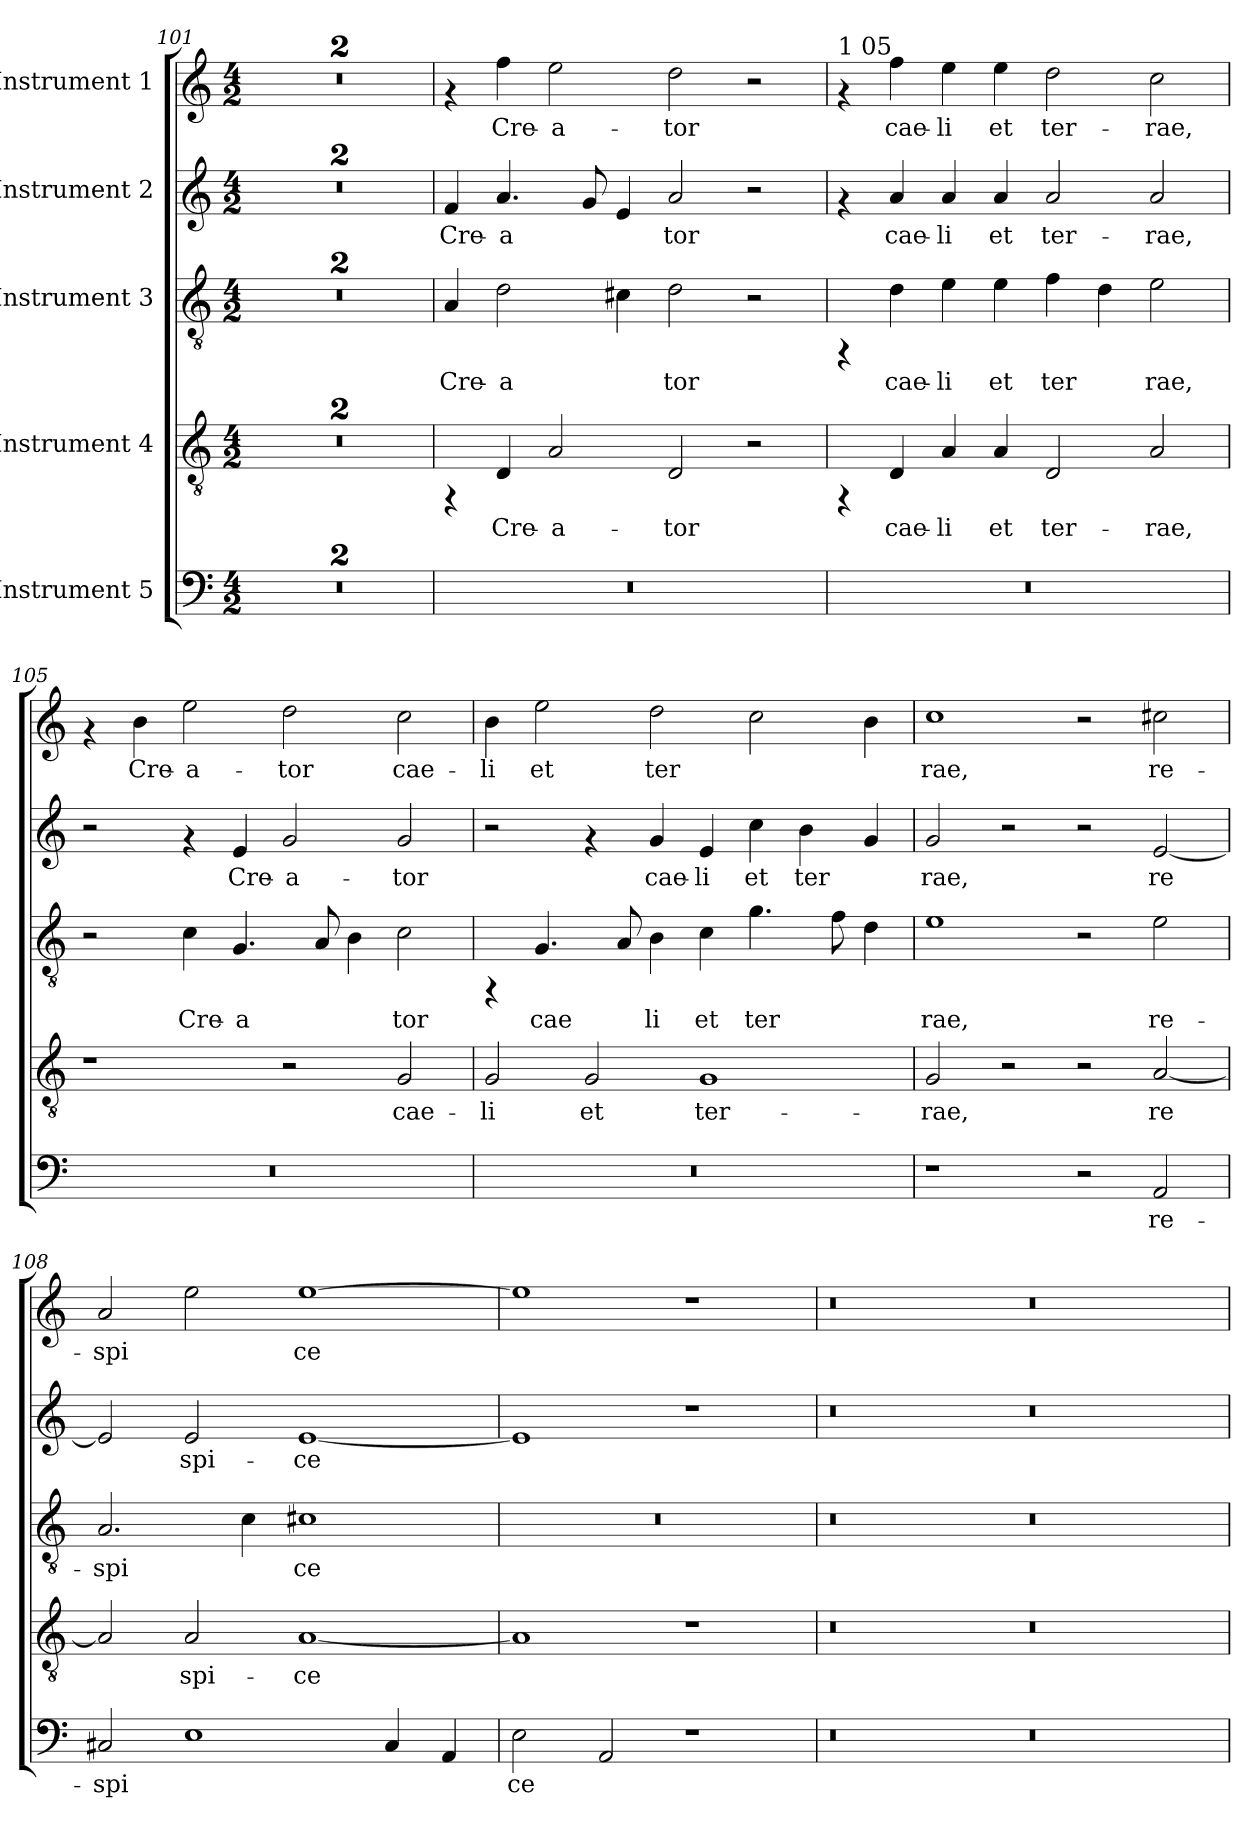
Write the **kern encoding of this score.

**kern	**text	**kern	**text	**kern	**text	**kern	**text	**kern	**text
*part5	*part5	*part4	*part4	*part3	*part3	*part2	*part2	*part1	*part1
*staff5	*staff5	*staff4	*staff4	*staff3	*staff3	*staff2	*staff2	*staff1	*staff1
*I"Instrument 5	*	*I"Instrument 4	*	*I"Instrument 3	*	*I"Instrument 2	*	*I"Instrument 1	*
*clefF4	*	*clefGv2	*	*clefGv2	*	*clefG2	*	*clefG2	*
*k[]	*	*k[]	*	*k[]	*	*k[]	*	*k[]	*
*C:	*	*C:	*	*C:	*	*C:	*	*C:	*
*M4/2	*	*M4/2	*	*M4/2	*	*M4/2	*	*M4/2	*
=101	=101	=101	=101	=101	=101	=101	=101	=101	=101
0r	.	0r	.	0r	.	0r	.	0r	.
=102	=102	=102	=102	=102	=102	=102	=102	=102	=102
0r	.	0r	.	0r	.	0r	.	0r	.
=103	=103	=103	=103	=103	=103	=103	=103	=103	=103
!	!	!	!	!	!LO:LY:b:cj	!	!LO:LY:b:cj	!	!
0r	.	4rFF	.	4A/	Cre-	4f/	Cre-	4rf	.
!	!	!	!LO:LY:b:cj	!	!LO:LY:b:cj	!	!LO:LY:b:cj	!	!LO:LY:b:cj
.	.	4D/	Cre-	2d\	-a-	4.a/	-a-	4ff\	Cre-
!	!	!	!LO:LY:b:cj	!	!	!	!	!	!LO:LY:b:cj
.	.	2A/	-a-	.	.	.	.	2ee\	-a-
!	!	!	!	!	!	!	!LO:LY:b:cj	!	!
.	.	.	.	.	.	8g/	--	.	.
!	!	!	!	!	!LO:LY:b:cj	!	!LO:LY:b:cj	!	!
.	.	.	.	4c#X\	--	4e/	--	.	.
!	!	!	!LO:LY:b:cj	!	!LO:LY:b:cj	!	!LO:LY:b:cj	!	!LO:LY:b:cj
.	.	2D/	-tor	2d\	-tor	2a/	-tor	2dd\	-tor
.	.	2r	.	2r	.	2r	.	2r	.
!!LO:PB:g=z
=104	=104	=104	=104	=104	=104	=104	=104	=104	=104
!	!	!	!	!	!	!	!	!LO:TX:a:t=1 05	!
0r	.	4rFF	.	4rFF	.	4rf	.	4rf	.
!	!	!	!LO:LY:b:cj	!	!LO:LY:b:cj	!	!LO:LY:b:cj	!	!LO:LY:b:cj
.	.	4D/	cae-	4d\	cae-	4a/	cae-	4ff\	cae-
!	!	!	!LO:LY:b:cj	!	!LO:LY:b:cj	!	!LO:LY:b:cj	!	!LO:LY:b:cj
.	.	4A/	-li	4e\	-li	4a/	-li	4ee\	-li
!	!	!	!LO:LY:b:cj	!	!LO:LY:b:cj	!	!LO:LY:b:cj	!	!LO:LY:b:cj
.	.	4A/	et	4e\	et	4a/	et	4ee\	et
!	!	!	!LO:LY:b:cj	!	!LO:LY:b:cj	!	!LO:LY:b:cj	!	!LO:LY:b:cj
.	.	2D/	ter-	4f\	ter-	2a/	ter-	2dd\	ter-
!	!	!	!	!	!LO:LY:b:cj	!	!	!	!
.	.	.	.	4d\	--	.	.	.	.
!	!	!	!LO:LY:b:cj	!	!LO:LY:b:cj	!	!LO:LY:b:cj	!	!LO:LY:b:cj
.	.	2A/	-rae,	2e\	-rae,	2a/	-rae,	2cc\	-rae,
=105	=105	=105	=105	=105	=105	=105	=105	=105	=105
0r	.	1r	.	2r	.	2r	.	4rf	.
!	!	!	!	!	!	!	!	!	!LO:LY:b:cj
.	.	.	.	.	.	.	.	4b\	Cre-
!	!	!	!	!	!LO:LY:b:cj	!	!	!	!LO:LY:b:cj
.	.	.	.	4c\	Cre-	4rf	.	2ee\	-a-
!	!	!	!	!	!LO:LY:b:cj	!	!LO:LY:b:cj	!	!
.	.	.	.	4.G/	-a-	4e/	Cre-	.	.
!	!	!	!	!	!	!	!LO:LY:b:cj	!	!LO:LY:b:cj
.	.	2r	.	.	.	2g/	-a-	2dd\	-tor
!	!	!	!	!	!LO:LY:b:cj	!	!	!	!
.	.	.	.	8A/	--	.	.	.	.
!	!	!	!	!	!LO:LY:b:cj	!	!	!	!
.	.	.	.	4B\	--	.	.	.	.
!	!	!	!LO:LY:b:cj	!	!LO:LY:b:cj	!	!LO:LY:b:cj	!	!LO:LY:b:cj
.	.	2G/	cae-	2c\	-tor	2g/	-tor	2cc\	cae-
=106	=106	=106	=106	=106	=106	=106	=106	=106	=106
!	!	!	!LO:LY:b:cj	!	!	!	!	!	!LO:LY:b:cj
0r	.	2G/	-li	4rFF	.	2r	.	4b\	-li
!	!	!	!	!	!LO:LY:b:cj	!	!	!	!LO:LY:b:cj
.	.	.	.	4.G/	cae-	.	.	2ee\	et
!	!	!	!LO:LY:b:cj	!	!	!	!	!	!
.	.	2G/	et	.	.	4rf	.	.	.
!	!	!	!	!	!LO:LY:b:cj	!	!	!	!
.	.	.	.	8A/	--	.	.	.	.
!	!	!	!	!	!LO:LY:b:cj	!	!LO:LY:b:cj	!	!LO:LY:b:cj
.	.	.	.	4B\	-li	4g/	cae-	2dd\	ter-
!	!	!	!LO:LY:b:cj	!	!LO:LY:b:cj	!	!LO:LY:b:cj	!	!
.	.	1G	ter-	4c\	et	4e/	-li	.	.
!	!	!	!	!	!LO:LY:b:cj	!	!LO:LY:b:cj	!	!LO:LY:b:cj
.	.	.	.	4.g\	ter-	4cc\	et	2cc\	--
!	!	!	!	!	!	!	!LO:LY:b:cj	!	!
.	.	.	.	.	.	4b\	ter-	.	.
!	!	!	!	!	!LO:LY:b:cj	!	!	!	!
.	.	.	.	8f\	--	.	.	.	.
!	!	!	!	!	!LO:LY:b:cj	!	!LO:LY:b:cj	!	!LO:LY:b:cj
.	.	.	.	4d\	--	4g/	--	4b\	--
=107	=107	=107	=107	=107	=107	=107	=107	=107	=107
!	!	!	!LO:LY:b:cj	!	!LO:LY:b:cj	!	!LO:LY:b:cj	!	!LO:LY:b:cj
1r	.	2G/	-rae,	1e	-rae,	2g/	-rae,	1cc	-rae,
.	.	2r	.	.	.	2r	.	.	.
2r	.	2r	.	2r	.	2r	.	2r	.
!	!LO:LY:b:cj	!	!LO:LY:b:cj	!	!LO:LY:b:cj	!	!LO:LY:b:cj	!	!LO:LY:b:cj
2AA/	re-	[<2A/	re-	2e\	re-	[<2e/	re-	2cc#X\	re-
=108	=108	=108	=108	=108	=108	=108	=108	=108	=108
!	!LO:LY:b:cj	!	!LO:LY:b:cj	!	!LO:LY:b:cj	!	!LO:LY:b:cj	!	!LO:LY:b:cj
2C#X/	-spi-	2A/]	--	2.A/	-spi-	2e/]	--	2a/	-spi-
!	!LO:LY:b:cj	!	!LO:LY:b:cj	!	!	!	!LO:LY:b:cj	!	!LO:LY:b:cj
1E	--	2A/	-spi-	.	.	2e/	-spi-	2ee\	--
!	!	!	!	!	!LO:LY:b:cj	!	!	!	!
.	.	.	.	4c\	--	.	.	.	.
!	!	!	!LO:LY:b:cj	!	!LO:LY:b:cj	!	!LO:LY:b:cj	!	!LO:LY:b:cj
.	.	[>1A	-ce	1c#X	-ce	[>1e	-ce	[>1ee	-ce
!	!LO:LY:b:cj	!	!	!	!	!	!	!	!
4C#/	--	.	.	.	.	.	.	.	.
!	!LO:LY:b:cj	!	!	!	!	!	!	!	!
4AA/	--	.	.	.	.	.	.	.	.
!!LO:PB:g=z
=109	=109	=109	=109	=109	=109	=109	=109	=109	=109
!	!LO:LY:b:cj	!	!LO:LY:b:cj	!	!	!	!LO:LY:b:cj	!	!LO:LY:b:cj
2E\	-ce	1A]	.	0r	.	1e]	.	1ee]	.
!	!LO:LY:b:cj	!	!	!	!	!	!	!	!
2AA/	.	.	.	.	.	.	.	.	.
1r	.	1r	.	.	.	1r	.	1r	.
=110	=110	=110	=110	=110	=110	=110	=110	=110	=110
0r	.	0r	.	0r	.	0r	.	0r	.
0r	.	0r	.	0r	.	0r	.	0r	.
=	=	=	=	=	=	=	=	=	=
*-	*-	*-	*-	*-	*-	*-	*-	*-	*-
